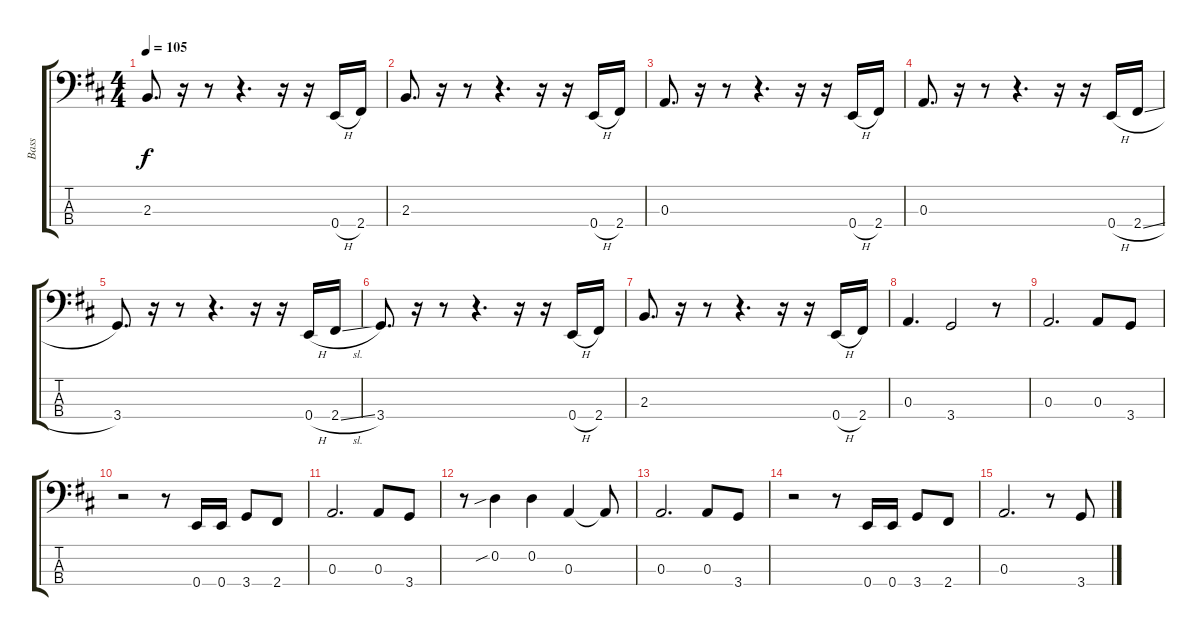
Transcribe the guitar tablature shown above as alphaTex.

\track ("Bass" "Bass") {instrument electricbassfinger}
\staff {score tabs}
\tuning (G2 D2 A1 E1) {hide}
\ts (4 4)
\tempo 105
\clef f4
\ks d
2.3.8{d dy f} r.16 r.8 r.4{d} r.16 r.16 0.4{h}.16 2.4.16 |
2.3.8{d} r.16 r.8 r.4{d} r.16 r.16 0.4{h}.16 2.4.16 |
0.3.8{d} r.16 r.8 r.4{d} r.16 r.16 0.4{h}.16 2.4.16 |
0.3.8{d} r.16 r.8 r.4{d} r.16 r.16 0.4{h}.16 2.4{sl}.16 |
3.4.8{d} r.16 r.8 r.4{d} r.16 r.16 0.4{h}.16 2.4{sl}.16 |
3.4.8{d} r.16 r.8 r.4{d} r.16 r.16 0.4{h}.16 2.4.16 |
2.3.8{d} r.16 r.8 r.4{d} r.16 r.16 0.4{h}.16 2.4.16 |
0.3.4{d} 3.4.2 r.8 |
0.3.2{d} 0.3.8 3.4.8 |
r.2 r.8 0.4.16 0.4.16 3.4.8 2.4.8 |
0.3.2{d} 0.3.8 3.4.8 |
r.8 0.2{sib}.4 0.2.4 0.3.4 0.3{t}.8 |
0.3.2{d} 0.3.8 3.4.8 |
r.2 r.8 0.4.16 0.4.16 3.4.8 2.4.8 |
0.3.2{d} r.8 3.4.8
